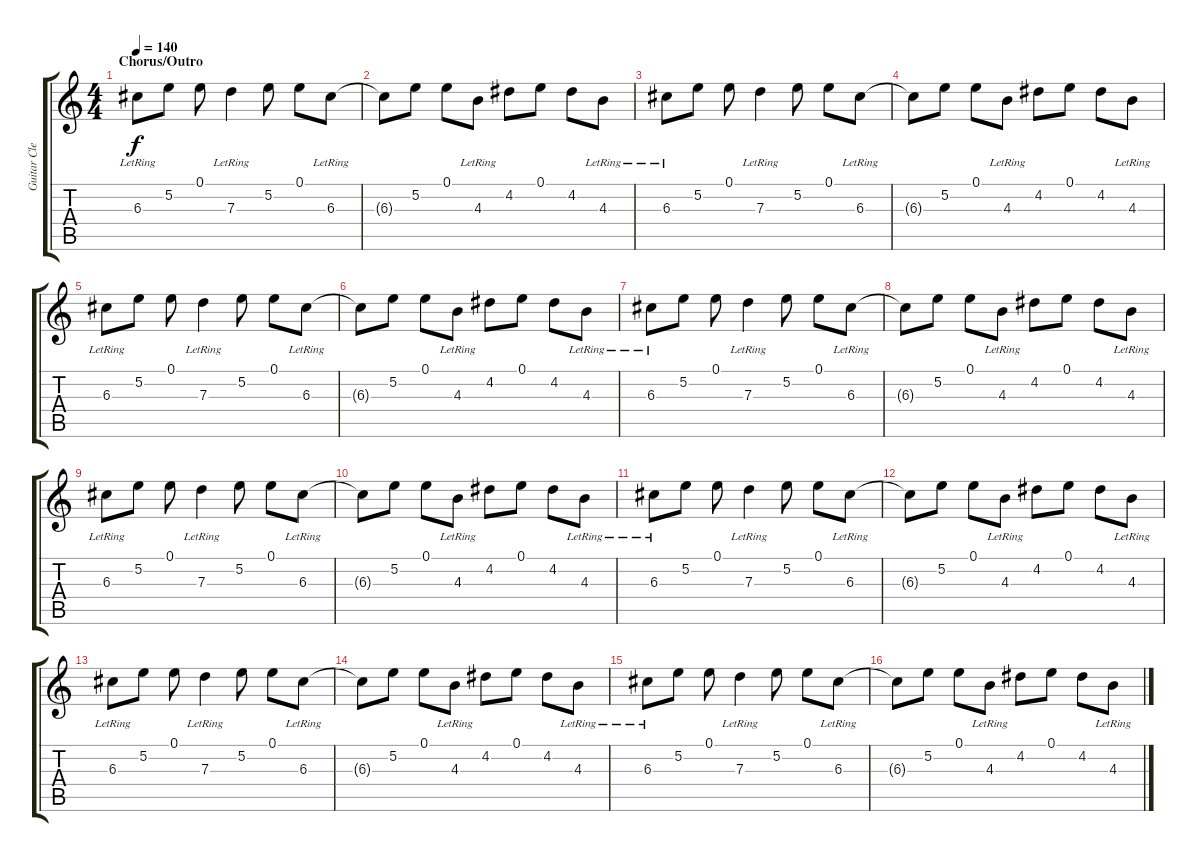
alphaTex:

\track ("Guitar Clean" "Guitar Cle") {instrument electricguitarclean}
\staff {score tabs}
\tuning (E4 B3 G3 D3 A2 E2) {hide}
\ts (4 4)
\section ("" "Chorus/Outro")
\tempo 140
\clef g2
\ks c
6.3{lr}.8{dy f} 5.2.8 0.1.8 7.3{lr}.4 5.2.8 0.1.8 6.3{lr}.8 |
6.3{t}.8 5.2.8 0.1.8 4.3{lr}.8 4.2.8 0.1.8 4.2.8 4.3{lr}.8 |
6.3{lr}.8 5.2.8 0.1.8 7.3{lr}.4 5.2.8 0.1.8 6.3{lr}.8 |
6.3{t}.8 5.2.8 0.1.8 4.3{lr}.8 4.2.8 0.1.8 4.2.8 4.3{lr}.8 |
6.3{lr}.8 5.2.8 0.1.8 7.3{lr}.4 5.2.8 0.1.8 6.3{lr}.8 |
6.3{t}.8 5.2.8 0.1.8 4.3{lr}.8 4.2.8 0.1.8 4.2.8 4.3{lr}.8 |
6.3{lr}.8 5.2.8 0.1.8 7.3{lr}.4 5.2.8 0.1.8 6.3{lr}.8 |
6.3{t}.8 5.2.8 0.1.8 4.3{lr}.8 4.2.8 0.1.8 4.2.8 4.3{lr}.8 |
6.3{lr}.8 5.2.8 0.1.8 7.3{lr}.4 5.2.8 0.1.8 6.3{lr}.8 |
6.3{t}.8 5.2.8 0.1.8 4.3{lr}.8 4.2.8 0.1.8 4.2.8 4.3{lr}.8 |
6.3{lr}.8 5.2.8 0.1.8 7.3{lr}.4 5.2.8 0.1.8 6.3{lr}.8 |
6.3{t}.8 5.2.8 0.1.8 4.3{lr}.8 4.2.8 0.1.8 4.2.8 4.3{lr}.8 |
6.3{lr}.8 5.2.8 0.1.8 7.3{lr}.4 5.2.8 0.1.8 6.3{lr}.8 |
6.3{t}.8 5.2.8 0.1.8 4.3{lr}.8 4.2.8 0.1.8 4.2.8 4.3{lr}.8 |
6.3{lr}.8 5.2.8 0.1.8 7.3{lr}.4 5.2.8 0.1.8 6.3{lr}.8 |
6.3{t}.8 5.2.8 0.1.8 4.3{lr}.8 4.2.8 0.1.8 4.2.8 4.3{lr}.8
